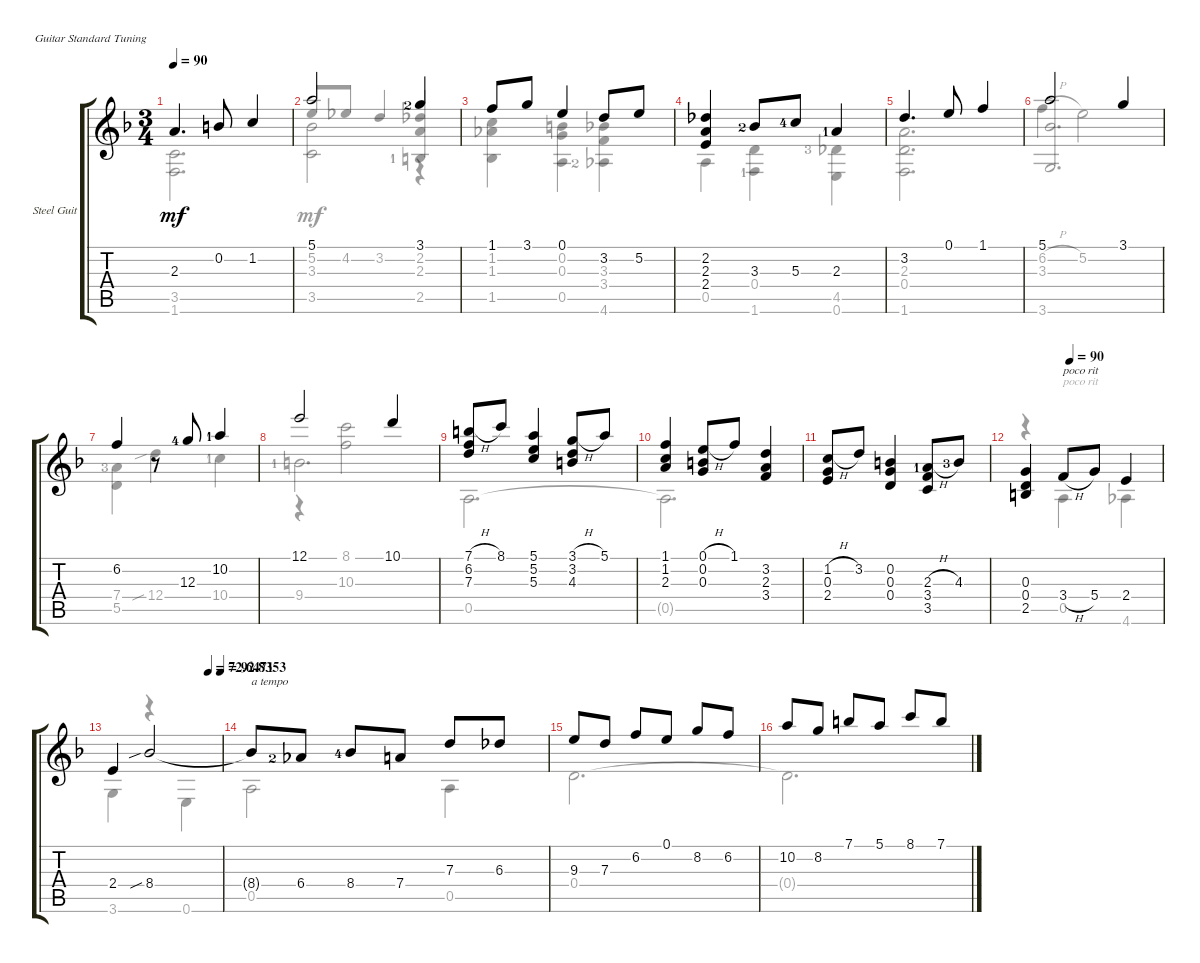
\defaultSystemsLayout 4
\bracketExtendMode groupsimilarinstruments
\firstSystemTrackNameOrientation horizontal
\otherSystemsTrackNameOrientation horizontal
\track ("Steel Guitar" "Steel Guit") {instrument acousticguitarsteel}
\staff {score tabs}
\tuning (E4 B3 G3 D3 A2 E2)
\voice
\ts (3 4)
\tempo 90
\clef g2
\ks f
2.3.4{d dy mf} 0.2.8 1.2.4 |
5.1.2 3.1{lf 3}.4 |
1.1.8 3.1.8 0.1.4 3.2.8 5.2.8 |
(2.2 2.3 2.4).4 3.3{lf 3}.8 5.3{lf 5}.8 2.3{lf 2}.4 |
3.2.4{d} 0.1.8 1.1.4 |
5.1.2 3.1.4 |
6.2.4 r.8 12.3{lf 5}.8 10.2{lf 2}.4 |
12.1.2 10.1.4 |
(7.1{h} 6.2 7.3).8 8.1.8 (5.1 5.2 5.3).4 (3.1{h} 3.2 4.3).8 5.1.8 |
(1.1 1.2 2.3).4 (0.1{h} 0.2 0.3).8 1.1.8 (3.2 2.3 3.4).4 |
(1.2{h} 0.3 2.4).8 3.2.8 (0.2 0.3 0.4).4 (2.3{h lf 2} 3.4 3.5).8 4.3{lf 4}.8 |
\tempo (90 0.33125)
(0.3 0.4 2.5).4 3.4{h}.8{txt "poco rit"} 5.4.8 2.4.4 |
\tempo (72.6471 0.88125)
\tempo (92.8353 0.99375)
2.4.4 8.4{sib}.2 |
8.4{t}.8{txt "a tempo"} 6.4{lf 3}.8 8.4{lf 5}.8 7.4.8 7.3.8 6.3.8 |
9.3.8 7.3.8 6.2.8 0.1.8 8.2.8 6.2.8 |
10.2.8 8.2.8 7.1.8 5.1.8 8.1.8 7.1.8
\voice
\clef g2
\ottava regular
\simile none
\ks f
(1.6 3.5).2{d dy mf} |
5.2.8{beam invert} 4.2.8 3.2.4{beam invert} (2.2 2.3 2.5{lf 2}).4{beam invert} |
(1.2 1.3 1.5).4 (0.2 0.3 0.5).4 (3.3 3.4 4.6{lf 3}).4 |
0.5.4 (0.4 1.6{lf 2}).4 (4.5{lf 4} 0.6).4 |
(2.3 0.4 1.6).2{d} |
(3.6 3.3).2{d beam invert} |
(7.4{lf 4} 5.5).4 12.4{sib}.4 10.4{lf 2}.4 |
9.4{lf 2}.2{d} |
0.5.2{d} |
0.5{t}.2{d} |
|
r.4 0.5.4{txt "poco rit"} 4.6.4 |
3.6.4 r.4 0.6.4 |
0.5.2 0.5.4 |
0.4.2{d} |
0.4{t}.2{d}
\voice
\clef g2
\ottava regular
\simile none
\ks f
|
(3.3 3.5).2 r.4 |
|
|
|
6.2{h}.4 5.2.2 |
|
r.4 (10.3 8.1).2 |
|
|
|
|
|
|
|
